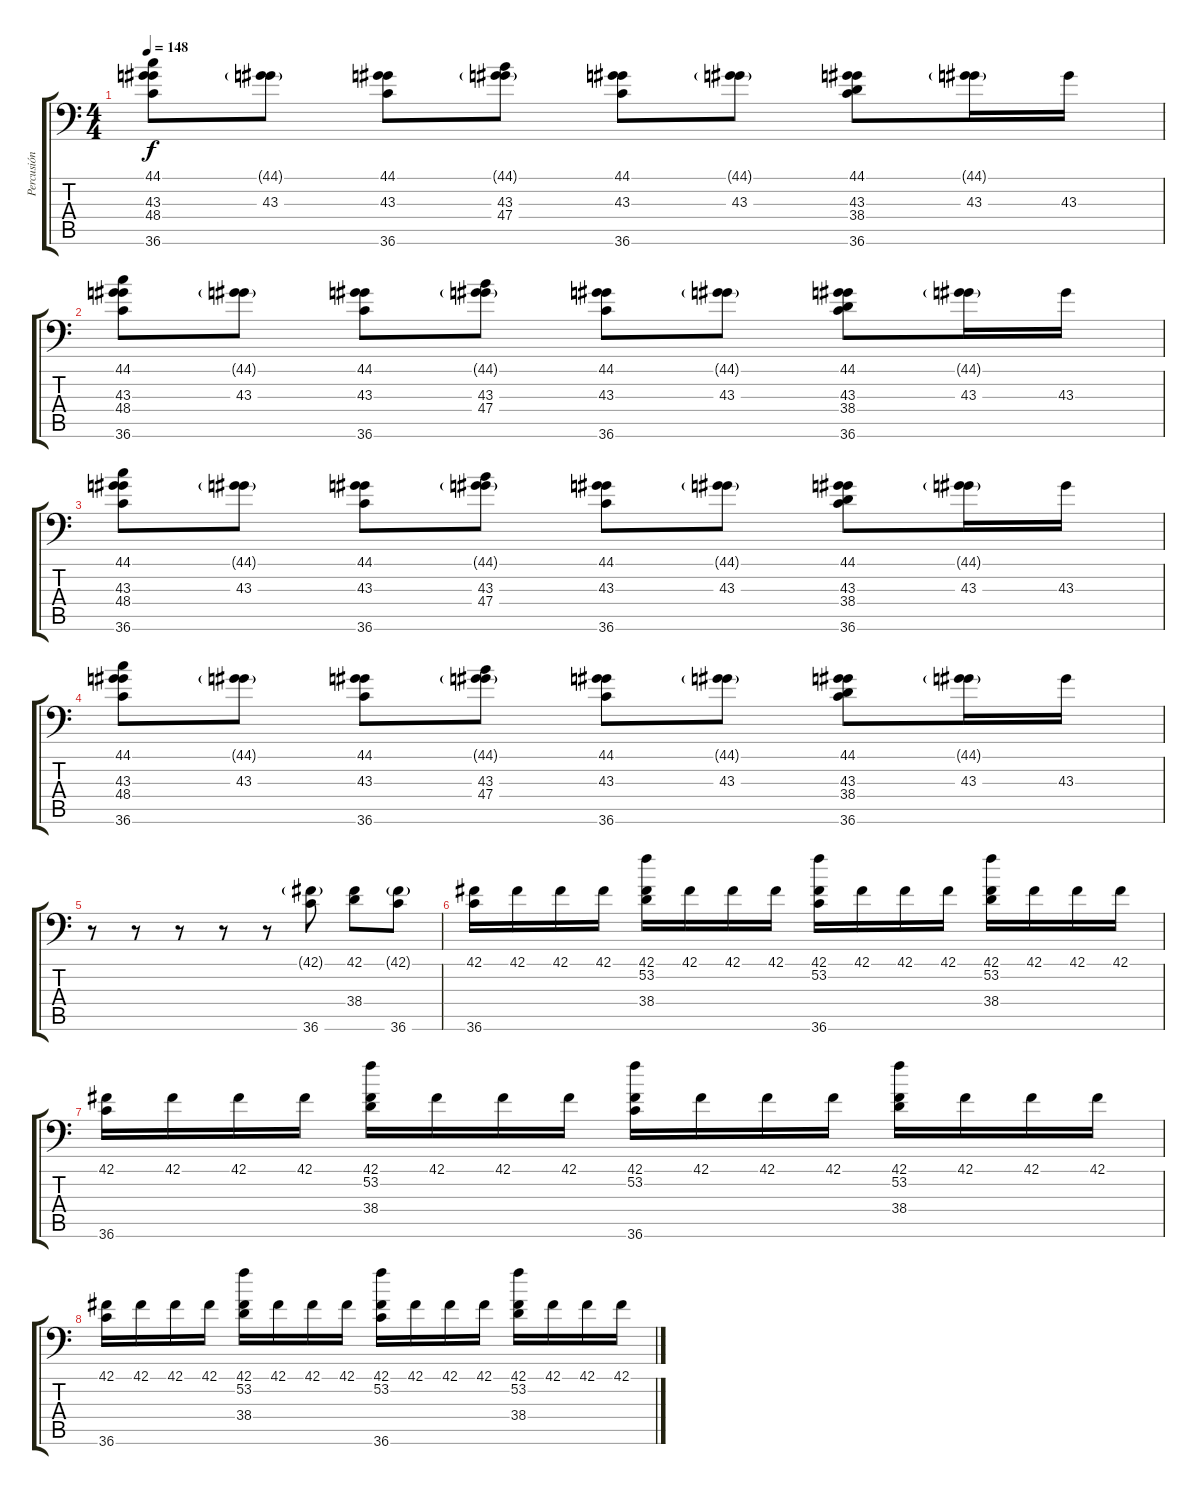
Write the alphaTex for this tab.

\track ("Percusión" "Percusión") {instrument acousticgrandpiano}
\staff {score tabs}
\tuning (C-1 C-1 C-1 C-1 C-1 C-1) {hide}
\ts (4 4)
\tempo 148
\clef f4
\ks c
(44.1 43.3 48.4 36.6).8{dy f} (44.1{g} 43.3).8 (44.1 43.3 36.6).8 (44.1{g} 43.3 47.4).8 (44.1 43.3 36.6).8 (44.1{g} 43.3).8 (44.1 43.3 38.4 36.6).8 (44.1{g} 43.3).16 43.3.16 |
(44.1 43.3 48.4 36.6).8 (44.1{g} 43.3).8 (44.1 43.3 36.6).8 (44.1{g} 43.3 47.4).8 (44.1 43.3 36.6).8 (44.1{g} 43.3).8 (44.1 43.3 38.4 36.6).8 (44.1{g} 43.3).16 43.3.16 |
(44.1 43.3 48.4 36.6).8 (44.1{g} 43.3).8 (44.1 43.3 36.6).8 (44.1{g} 43.3 47.4).8 (44.1 43.3 36.6).8 (44.1{g} 43.3).8 (44.1 43.3 38.4 36.6).8 (44.1{g} 43.3).16 43.3.16 |
(44.1 43.3 48.4 36.6).8 (44.1{g} 43.3).8 (44.1 43.3 36.6).8 (44.1{g} 43.3 47.4).8 (44.1 43.3 36.6).8 (44.1{g} 43.3).8 (44.1 43.3 38.4 36.6).8 (44.1{g} 43.3).16 43.3.16 |
r.8 r.8 r.8 r.8 r.8 (42.1{g} 36.6).8 (42.1 38.4).8 (42.1{g} 36.6).8 |
(42.1 36.6).16 42.1.16 42.1.16 42.1.16 (42.1 53.2 38.4).16 42.1.16 42.1.16 42.1.16 (42.1 53.2 36.6).16 42.1.16 42.1.16 42.1.16 (42.1 53.2 38.4).16 42.1.16 42.1.16 42.1.16 |
(42.1 36.6).16 42.1.16 42.1.16 42.1.16 (42.1 53.2 38.4).16 42.1.16 42.1.16 42.1.16 (42.1 53.2 36.6).16 42.1.16 42.1.16 42.1.16 (42.1 53.2 38.4).16 42.1.16 42.1.16 42.1.16 |
(42.1 36.6).16 42.1.16 42.1.16 42.1.16 (42.1 53.2 38.4).16 42.1.16 42.1.16 42.1.16 (42.1 53.2 36.6).16 42.1.16 42.1.16 42.1.16 (42.1 53.2 38.4).16 42.1.16 42.1.16 42.1.16
